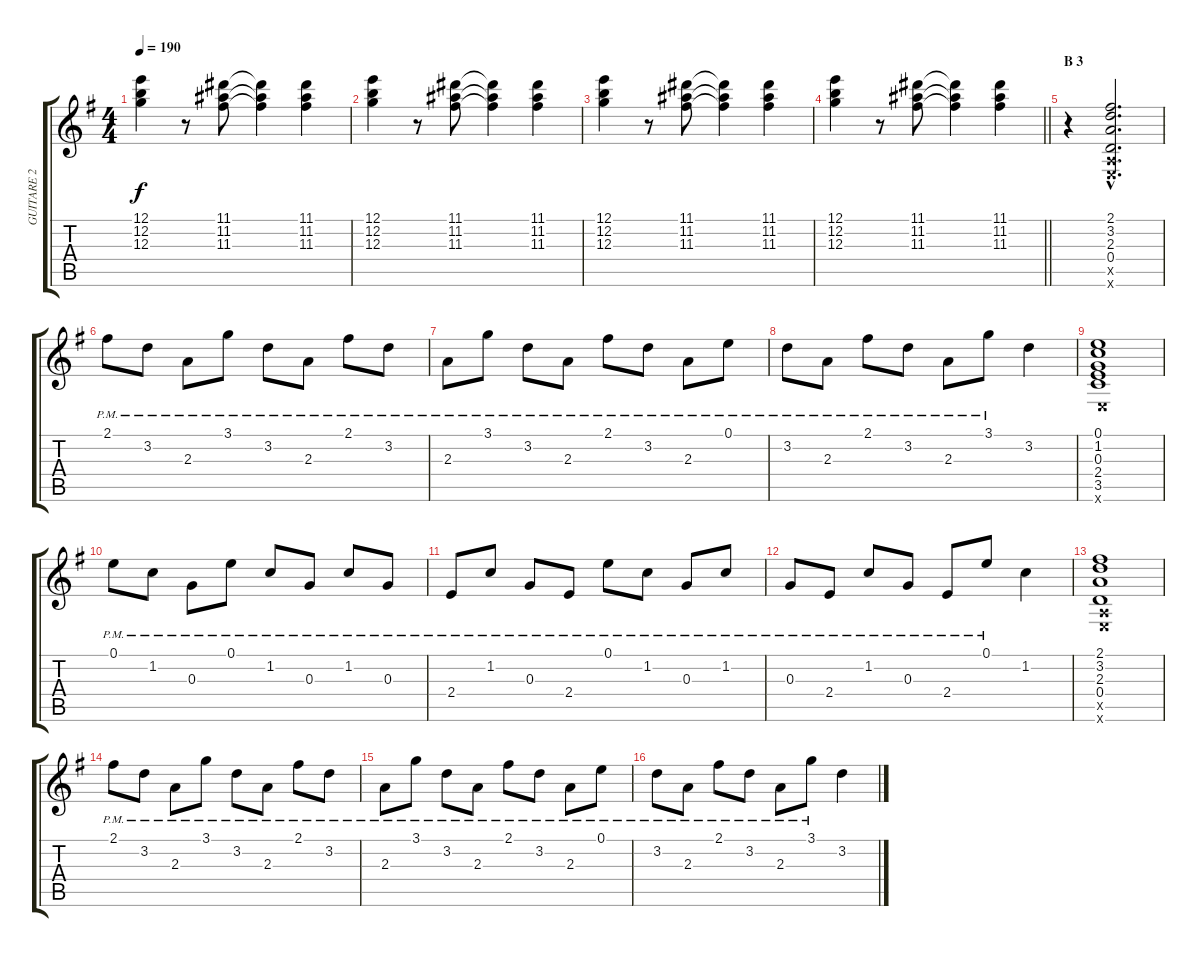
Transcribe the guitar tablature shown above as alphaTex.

\track ("GUITARE 2" "GUITARE 2") {instrument distortionguitar}
\staff {score tabs}
\tuning (E4 B3 G3 D3 A2 E2) {hide}
\ts (4 4)
\tempo 190
\clef g2
\ks g
(12.1 12.2 12.3).4{dy f} r.8 (11.1 11.2 11.3).8 (11.1{t} 11.2{t} 11.3{t}).4 (11.1 11.2 11.3).4 |
(12.1 12.2 12.3).4 r.8 (11.1 11.2 11.3).8 (11.1{t} 11.2{t} 11.3{t}).4 (11.1 11.2 11.3).4 |
(12.1 12.2 12.3).4 r.8 (11.1 11.2 11.3).8 (11.1{t} 11.2{t} 11.3{t}).4 (11.1 11.2 11.3).4 |
\barLineRight lightlight
(12.1 12.2 12.3).4 r.8 (11.1 11.2 11.3).8 (11.1{t} 11.2{t} 11.3{t}).4 (11.1 11.2 11.3).4 |
\section ("" "B 3")
r.4{volume 10 balance 8 instrument distortionguitar} (2.1{hac} 3.2{hac} 2.3{hac} 0.4{hac} 0.5{hac x} 0.6{hac x}).2{d} |
2.1{pm}.8 3.2{pm}.8 2.3{pm}.8 3.1{pm}.8 3.2{pm}.8 2.3{pm}.8 2.1{pm}.8 3.2{pm}.8 |
2.3{pm}.8 3.1{pm}.8 3.2{pm}.8 2.3{pm}.8 2.1{pm}.8 3.2{pm}.8 2.3{pm}.8 0.1{pm}.8 |
3.2{pm}.8 2.3{pm}.8 2.1{pm}.8 3.2{pm}.8 2.3{pm}.8 3.1{pm}.8 3.2.4 |
(0.1 1.2 0.3 2.4 3.5 0.6{x}).1 |
0.1{pm}.8 1.2{pm}.8 0.3{pm}.8 0.1{pm}.8 1.2{pm}.8 0.3{pm}.8 1.2{pm}.8 0.3{pm}.8 |
2.4{pm}.8 1.2{pm}.8 0.3{pm}.8 2.4{pm}.8 0.1{pm}.8 1.2{pm}.8 0.3{pm}.8 1.2{pm}.8 |
0.3{pm}.8 2.4{pm}.8 1.2{pm}.8 0.3{pm}.8 2.4{pm}.8 0.1{pm}.8 1.2.4 |
(2.1 3.2 2.3 0.4 0.5{x} 0.6{x}).1 |
2.1{pm}.8 3.2{pm}.8 2.3{pm}.8 3.1{pm}.8 3.2{pm}.8 2.3{pm}.8 2.1{pm}.8 3.2{pm}.8 |
2.3{pm}.8 3.1{pm}.8 3.2{pm}.8 2.3{pm}.8 2.1{pm}.8 3.2{pm}.8 2.3{pm}.8 0.1{pm}.8 |
3.2{pm}.8 2.3{pm}.8 2.1{pm}.8 3.2{pm}.8 2.3{pm}.8 3.1{pm}.8 3.2.4
